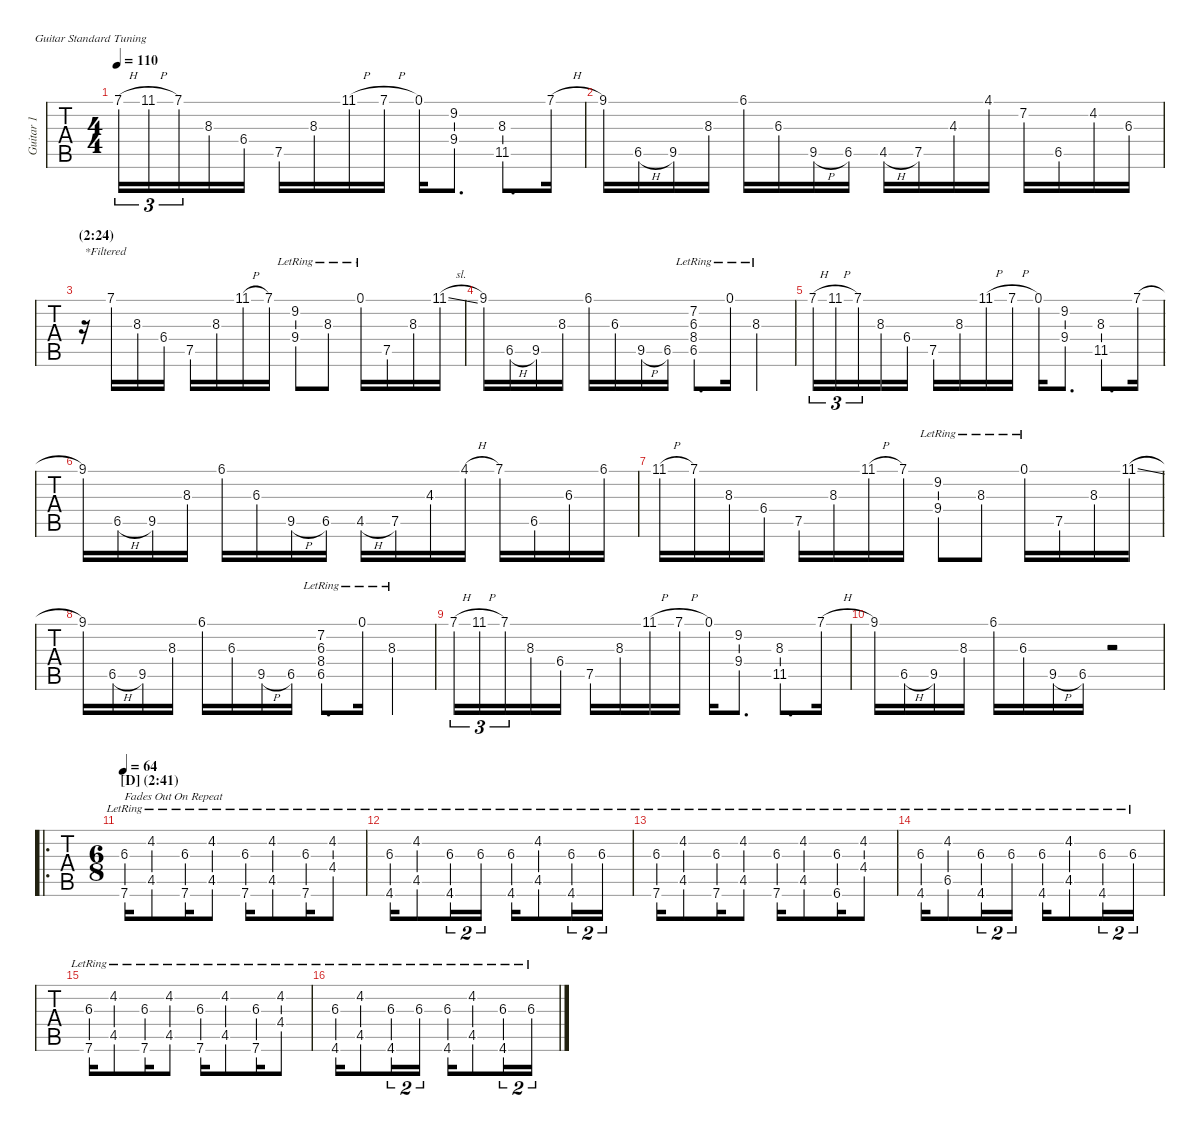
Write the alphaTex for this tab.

\defaultSystemsLayout 4
\hideDynamics
\bracketExtendMode nobrackets
\multiTrackTrackNamePolicy allsystems
\firstSystemTrackNameMode fullname
\otherSystemsTrackNameMode fullname
\otherSystemsTrackNameOrientation horizontal
\track ("Guitar 1" "Guitar 1") {instrument overdrivenguitar}
\staff {tabs}
\tuning (E4 B3 G3 D3 A2 E2)
\ts (4 4)
\scale
0.99778
\tempo 110
\accidentals auto
\clef g2
\ottava regular
\simile none
\ks c
7.1{h}.16{tu (3 2) dy mf} 11.1{h acc #}.16{tu (3 2)} 7.1.16{tu (3 2) beam merge} 8.3{acc #}.16 6.4{acc #}.16 7.5.16 8.3{acc #}.16 11.1{h acc #}.16 7.1{h}.16 0.1.16 (9.4 9.2{acc #}).8{d} (11.5{acc #} 8.3{acc #}).8{d} 7.1{h}.16 |
\scale
1.00222 9.1{acc #}.16 6.5{h acc #}.16 9.5{acc #}.16 8.3{acc #}.16 6.1{acc #}.16 6.3{acc #}.16 9.5{h acc #}.16 6.5{acc #}.16 4.5{h acc #}.16 7.5.16 4.3.16 4.1{acc #}.16 7.2{acc #}.16 6.5{acc #}.16 4.2{acc #}.16 6.3{acc #}.16 |
\section ("" "(2:24)")
\scale
0.995909 r.16{txt "*Filtered" instrument acousticguitarsteel} 7.1.16 8.3{acc #}.16 6.4{acc #}.16 7.5.16 8.3{acc #}.16 11.1{h acc #}.16 7.1.16 (9.2{lr acc #} 9.4{lr}).8 8.3{lr acc #}.8 0.1{lr}.16 7.5.16 8.3{acc #}.16 11.1{sl acc #}.16 |
\scale
1.00845 9.1{acc #}.16 6.5{h acc #}.16 9.5{acc #}.16 8.3{acc #}.16 6.1{acc #}.16 6.3{acc #}.16 9.5{h acc #}.16 6.5{acc #}.16 (7.2{lr acc #} 6.5{lr acc #} 8.4{lr acc #} 6.3{lr acc #}).8{d} 0.1{lr}.16 8.3{lr acc #}.4 |
\scale
0.995643 7.1{h}.16{tu (3 2)} 11.1{h acc #}.16{tu (3 2)} 7.1.16{tu (3 2) beam merge} 8.3{acc #}.16 6.4{acc #}.16 7.5.16 8.3{acc #}.16 11.1{h acc #}.16 7.1{h}.16 0.1.16 (9.4 9.2{acc #}).8{d} (11.5{acc #} 8.3{acc #}).8{d} 7.1{h}.16 |
\scale
1.0079 9.1{acc #}.16 6.5{h acc #}.16 9.5{acc #}.16 8.3{acc #}.16 6.1{acc #}.16 6.3{acc #}.16 9.5{h acc #}.16 6.5{acc #}.16 4.5{h acc #}.16 7.5.16 4.3.16 4.1{h acc #}.16 7.1.16 6.5{acc #}.16 6.3{acc #}.16 6.1{acc #}.16 |
\scale
0.99223 11.1{h acc #}.16 7.1.16 8.3{acc #}.16 6.4{acc #}.16 7.5.16 8.3{acc #}.16 11.1{h acc #}.16 7.1.16 (9.2{lr acc #} 9.4{lr}).8 8.3{lr acc #}.8 0.1{lr}.16 7.5.16 8.3{acc #}.16 11.1{sl acc #}.16 |
\scale
0.999868 9.1{acc #}.16 6.5{h acc #}.16 9.5{acc #}.16 8.3{acc #}.16 6.1{acc #}.16 6.3{acc #}.16 9.5{h acc #}.16 6.5{acc #}.16 (7.2{lr acc #} 6.5{lr acc #} 8.4{lr acc #} 6.3{lr acc #}).8{d} 0.1{lr}.16 8.3{lr acc #}.4 |
\scale
1.0004 7.1{h}.16{tu (3 2)} 11.1{h acc #}.16{tu (3 2)} 7.1.16{tu (3 2) beam merge} 8.3{acc #}.16 6.4{acc #}.16 7.5.16 8.3{acc #}.16 11.1{h acc #}.16 7.1{h}.16 0.1.16 (9.4 9.2{acc #}).8{d} (11.5{acc #} 8.3{acc #}).8{d} 7.1{h}.16 |
\scale
0.999599 9.1{acc #}.16 6.5{h acc #}.16 9.5{acc #}.16 8.3{acc #}.16 6.1{acc #}.16 6.3{acc #}.16 9.5{h acc #}.16 6.5{acc #}.16 r.2 |
\ro
\ts (6 8)
\beaming (8 3 3)
\section ("D" "(2:41)")
\scale
1.01511
\tempo 64
(7.6{lr} 6.3{lr acc #}).16{txt "Fades Out On Repeat" instrument overdrivenguitar} (4.2{lr acc #} 4.5{lr acc #}).8 (7.6{lr} 6.3{lr acc #}).16 (4.2{lr acc #} 4.5{lr acc #}).8 (7.6{lr} 6.3{lr acc #}).16 (4.2{lr acc #} 4.5{lr acc #}).8 (7.6{lr} 6.3{lr acc #}).16 (4.4{lr acc #} 4.2{lr acc #}).8 |
\scale
0.990359 (4.6{lr acc #} 6.3{lr acc #}).16 (4.5{lr acc #} 4.2{lr acc #}).8{beam merge} (4.6{lr acc #} 6.3{lr acc #}).16{tu (2 3)} 6.3{lr acc #}.16{tu (2 3)} (6.3{lr acc #} 4.6{lr acc #}).16 (4.2{lr acc #} 4.5{lr acc #}).8{beam merge} (4.6{lr acc #} 6.3{lr acc #}).16{tu (2 3)} 6.3{lr acc #}.16{tu (2 3)} |
\scale
0.994526 (7.6{lr} 6.3{lr acc #}).16 (4.2{lr acc #} 4.5{lr acc #}).8 (7.6{lr} 6.3{lr acc #}).16 (4.2{lr acc #} 4.5{lr acc #}).8 (7.6{lr} 6.3{lr acc #}).16 (4.2{lr acc #} 4.5{lr acc #}).8 (6.6{lr acc #} 6.3{lr acc #}).16 (4.4{lr acc #} 4.2{lr acc #}).8 |
\scale
0.999031 (4.6{lr acc #} 6.3{lr acc #}).16 (6.5{lr acc #} 4.2{lr acc #}).8{beam merge} (4.6{lr acc #} 6.3{lr acc #}).16{tu (2 3)} 6.3{lr acc #}.16{tu (2 3)} (6.3{lr acc #} 4.6{lr acc #}).16 (4.2{lr acc #} 4.5{lr acc #}).8{beam merge} (4.6{lr acc #} 6.3{lr acc #}).16{tu (2 3)} 6.3{lr acc #}.16{tu (2 3)} |
\scale
1.00199 (7.6{lr} 6.3{lr acc #}).16 (4.2{lr acc #} 4.5{lr acc #}).8 (7.6{lr} 6.3{lr acc #}).16 (4.2{lr acc #} 4.5{lr acc #}).8 (7.6{lr} 6.3{lr acc #}).16 (4.2{lr acc #} 4.5{lr acc #}).8 (7.6{lr} 6.3{lr acc #}).16 (4.4{lr acc #} 4.2{lr acc #}).8 |
\scale
1.00352 (4.6{lr acc #} 6.3{lr acc #}).16 (4.5{lr acc #} 4.2{lr acc #}).8{beam merge} (4.6{lr acc #} 6.3{lr acc #}).16{tu (2 3)} 6.3{lr acc #}.16{tu (2 3)} (6.3{lr acc #} 4.6{lr acc #}).16 (4.2{lr acc #} 4.5{lr acc #}).8{beam merge} (4.6{lr acc #} 6.3{lr acc #}).16{tu (2 3)} 6.3{lr acc #}.16{tu (2 3)}
